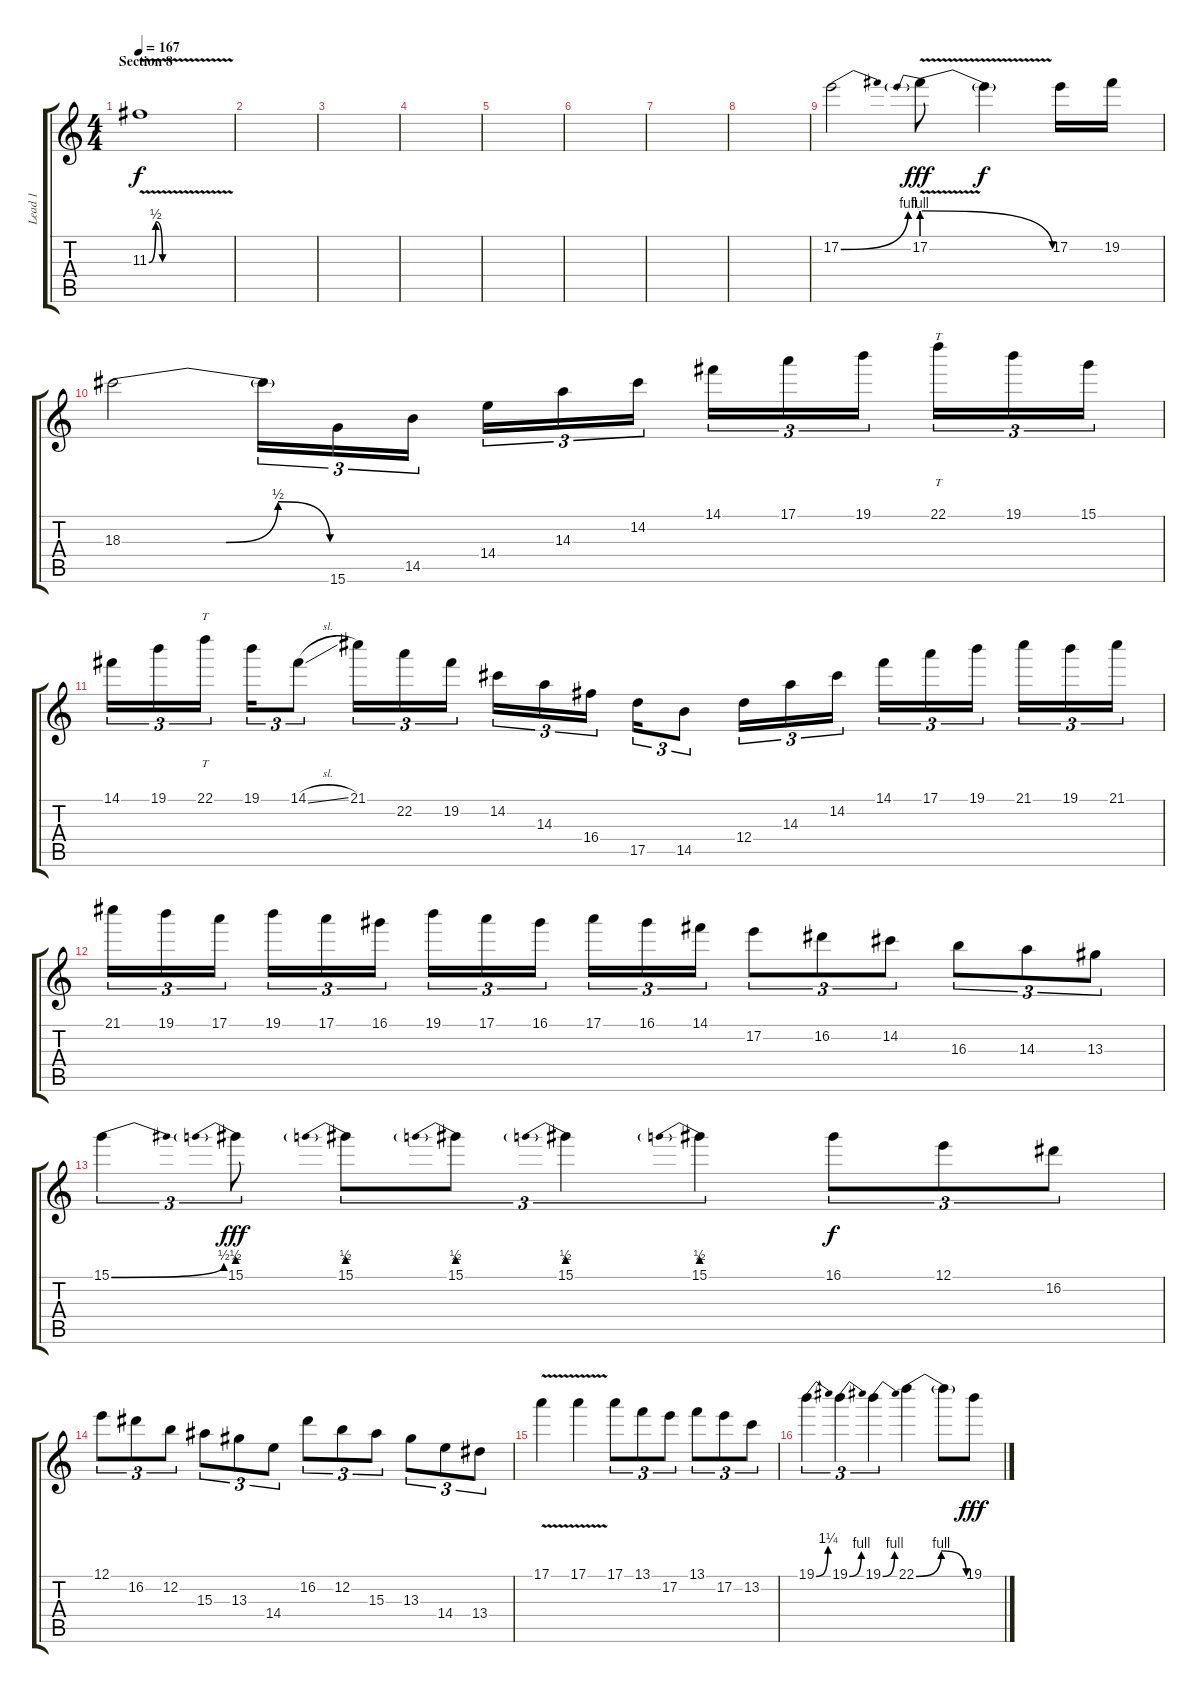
\track ("Lead 1" "Lead 1") {instrument distortionguitar}
\staff {score tabs}
\tuning (E4 B3 G3 D3 A2 E2) {hide}
\ts (4 4)
\section ("" "Section 8")
\tempo 167
\clef g2
\ks c
11.3{be (custom 0 0 5 2 10 0 20 0 30 0 60 0) v}.1{dy f} |
|
|
|
|
|
|
|
17.2{be (bend 0 0 60 4)}.2 17.2{be (prebendrelease 0 4 60 0) v}.8{dy fff} 17.2{t}.4{dy f} 17.2.16 19.2.16 |
18.3{be (custom 0 0 10 0 20 0 30 0 45 2 60 0)}.2 18.3{t}.16{tu (3 2)} 15.6.16{tu (3 2)} 14.5.16{tu (3 2) beam splitsecondary} 14.4.16{tu (3 2)} 14.3.16{tu (3 2)} 14.2.16{tu (3 2)} 14.1.16{tu (3 2)} 17.1.16{tu (3 2)} 19.1.16{tu (3 2) beam splitsecondary} 22.1.16{tt tu (3 2)} 19.1.16{tu (3 2)} 15.1.16{tu (3 2)} |
14.1.16{tu (3 2)} 19.1.16{tu (3 2)} 22.1.16{tt tu (3 2) beam splitsecondary} 19.1.16{tu (3 2)} 14.1{sl}.8{tu (3 2)} 21.1.16{tu (3 2)} 22.2.16{tu (3 2)} 19.2.16{tu (3 2) beam splitsecondary} 14.2.16{tu (3 2)} 14.3.16{tu (3 2)} 16.4.16{tu (3 2)} 17.5.16{tu (3 2)} 14.5.8{tu (3 2)} 12.4.16{tu (3 2)} 14.3.16{tu (3 2)} 14.2.16{tu (3 2)} 14.1.16{tu (3 2)} 17.1.16{tu (3 2)} 19.1.16{tu (3 2) beam splitsecondary} 21.1.16{tu (3 2)} 19.1.16{tu (3 2)} 21.1.16{tu (3 2)} |
21.1.16{tu (3 2)} 19.1.16{tu (3 2)} 17.1.16{tu (3 2) beam splitsecondary} 19.1.16{tu (3 2)} 17.1.16{tu (3 2)} 16.1.16{tu (3 2)} 19.1.16{tu (3 2)} 17.1.16{tu (3 2)} 16.1.16{tu (3 2) beam splitsecondary} 17.1.16{tu (3 2)} 16.1.16{tu (3 2)} 14.1.16{tu (3 2)} 17.2.8{tu (3 2)} 16.2.8{tu (3 2)} 14.2.8{tu (3 2)} 16.3.8{tu (3 2)} 14.3.8{tu (3 2)} 13.3.8{tu (3 2)} |
15.1{be (bend 0 0 60 2)}.4{tu (3 2)} 15.1{be (prebend 0 2 60 2)}.8{tu (3 2) dy fff} 15.1{be (prebend 0 2 60 2)}.8{tu (3 2)} 15.1{be (prebend 0 2 60 2)}.8{tu (3 2)} 15.1{be (prebend 0 2 60 2)}.4{tu (3 2)} 15.1{be (prebend 0 2 60 2)}.4{tu (3 2)} 16.1.8{tu (3 2) dy f} 12.1.8{tu (3 2)} 16.2.8{tu (3 2)} |
12.1.8{tu (3 2)} 16.2.8{tu (3 2)} 12.2.8{tu (3 2)} 15.3.8{tu (3 2)} 13.3.8{tu (3 2)} 14.4.8{tu (3 2)} 16.2.8{tu (3 2)} 12.2.8{tu (3 2)} 15.3.8{tu (3 2)} 13.3.8{tu (3 2)} 14.4.8{tu (3 2)} 13.4.8{tu (3 2)} |
17.1{v}.4 17.1{v}.4 17.1.8{tu (3 2)} 13.1.8{tu (3 2)} 17.2.8{tu (3 2)} 13.1.8{tu (3 2)} 17.2.8{tu (3 2)} 13.2.8{tu (3 2)} |
19.1{be (bend 0 0 60 5)}.4{tu (3 2)} 19.1{be (bend 0 0 60 4)}.4{tu (3 2)} 19.1{be (bend 0 0 60 4)}.4{tu (3 2)} 22.1{be (bendrelease 0 0 15 4 45 4 60 0)}.4 22.1{t}.8 19.1.8{dy fff}
